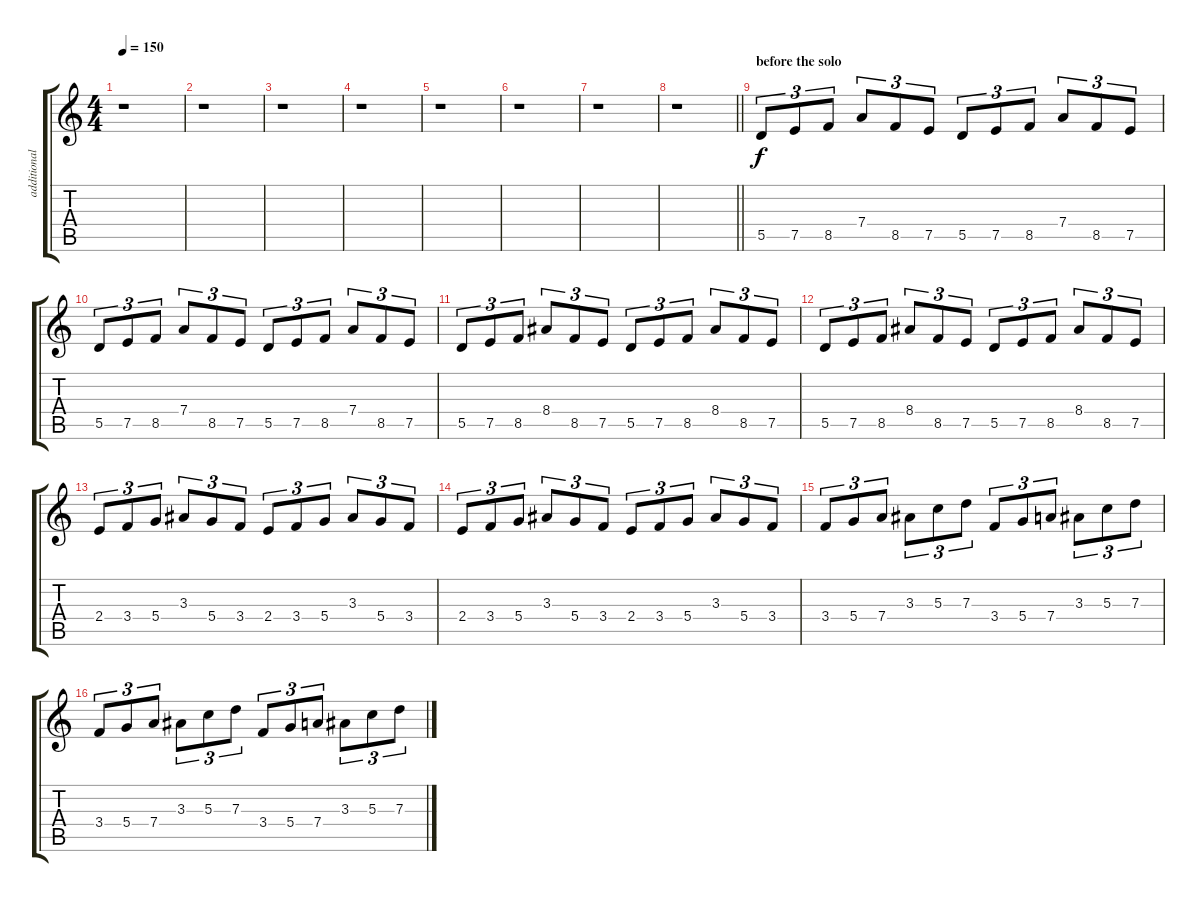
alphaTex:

\track ("additional guitar" "additional") {instrument distortionguitar}
\staff {score tabs}
\tuning (E4 B3 G3 D3 A2 E2) {hide}
\ts (4 4)
\tempo 150
\clef g2
\ks c
r.1{dy f} |
r.1 |
r.1 |
r.1 |
r.1 |
r.1 |
r.1 |
\barLineRight lightlight
r.1 |
\section ("" "before the solo")
5.5.8{tu (3 2)} 7.5.8{tu (3 2)} 8.5.8{tu (3 2)} 7.4.8{tu (3 2)} 8.5.8{tu (3 2)} 7.5.8{tu (3 2)} 5.5.8{tu (3 2)} 7.5.8{tu (3 2)} 8.5.8{tu (3 2)} 7.4.8{tu (3 2)} 8.5.8{tu (3 2)} 7.5.8{tu (3 2)} |
5.5.8{tu (3 2)} 7.5.8{tu (3 2)} 8.5.8{tu (3 2)} 7.4.8{tu (3 2)} 8.5.8{tu (3 2)} 7.5.8{tu (3 2)} 5.5.8{tu (3 2)} 7.5.8{tu (3 2)} 8.5.8{tu (3 2)} 7.4.8{tu (3 2)} 8.5.8{tu (3 2)} 7.5.8{tu (3 2)} |
5.5.8{tu (3 2)} 7.5.8{tu (3 2)} 8.5.8{tu (3 2)} 8.4.8{tu (3 2)} 8.5.8{tu (3 2)} 7.5.8{tu (3 2)} 5.5.8{tu (3 2)} 7.5.8{tu (3 2)} 8.5.8{tu (3 2)} 8.4.8{tu (3 2)} 8.5.8{tu (3 2)} 7.5.8{tu (3 2)} |
5.5.8{tu (3 2)} 7.5.8{tu (3 2)} 8.5.8{tu (3 2)} 8.4.8{tu (3 2)} 8.5.8{tu (3 2)} 7.5.8{tu (3 2)} 5.5.8{tu (3 2)} 7.5.8{tu (3 2)} 8.5.8{tu (3 2)} 8.4.8{tu (3 2)} 8.5.8{tu (3 2)} 7.5.8{tu (3 2)} |
2.4.8{tu (3 2)} 3.4.8{tu (3 2)} 5.4.8{tu (3 2)} 3.3.8{tu (3 2)} 5.4.8{tu (3 2)} 3.4.8{tu (3 2)} 2.4.8{tu (3 2)} 3.4.8{tu (3 2)} 5.4.8{tu (3 2)} 3.3.8{tu (3 2)} 5.4.8{tu (3 2)} 3.4.8{tu (3 2)} |
2.4.8{tu (3 2)} 3.4.8{tu (3 2)} 5.4.8{tu (3 2)} 3.3.8{tu (3 2)} 5.4.8{tu (3 2)} 3.4.8{tu (3 2)} 2.4.8{tu (3 2)} 3.4.8{tu (3 2)} 5.4.8{tu (3 2)} 3.3.8{tu (3 2)} 5.4.8{tu (3 2)} 3.4.8{tu (3 2)} |
3.4.8{tu (3 2)} 5.4.8{tu (3 2)} 7.4.8{tu (3 2)} 3.3.8{tu (3 2)} 5.3.8{tu (3 2)} 7.3.8{tu (3 2)} 3.4.8{tu (3 2)} 5.4.8{tu (3 2)} 7.4.8{tu (3 2)} 3.3.8{tu (3 2)} 5.3.8{tu (3 2)} 7.3.8{tu (3 2)} |
3.4.8{tu (3 2)} 5.4.8{tu (3 2)} 7.4.8{tu (3 2)} 3.3.8{tu (3 2)} 5.3.8{tu (3 2)} 7.3.8{tu (3 2)} 3.4.8{tu (3 2)} 5.4.8{tu (3 2)} 7.4.8{tu (3 2)} 3.3.8{tu (3 2)} 5.3.8{tu (3 2)} 7.3.8{tu (3 2)}
